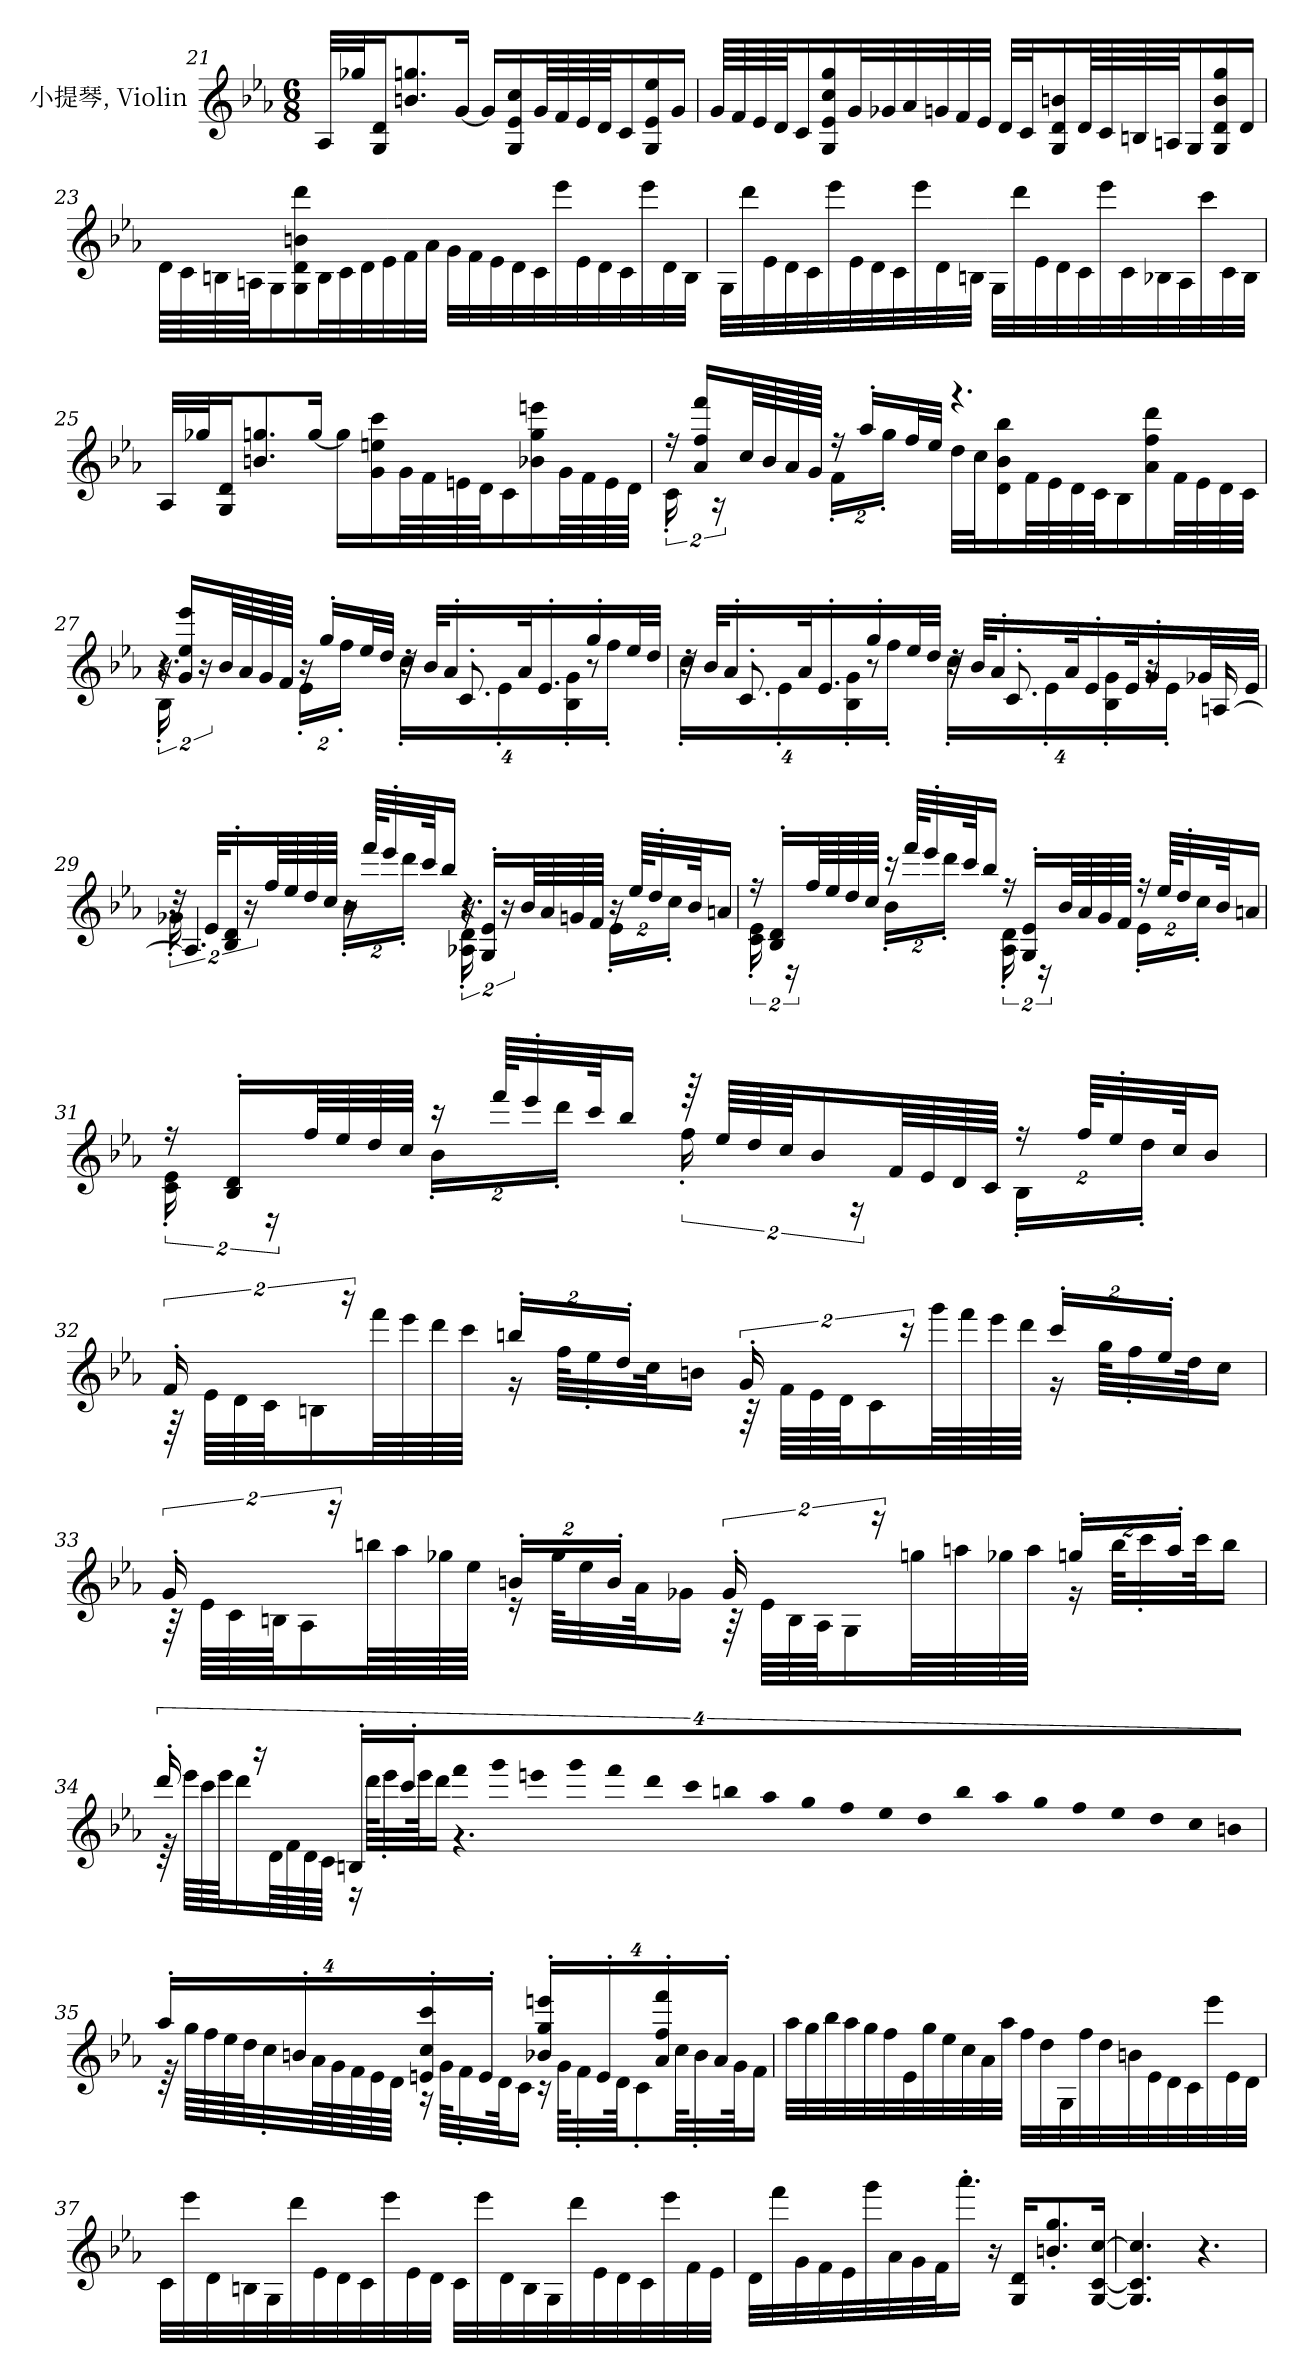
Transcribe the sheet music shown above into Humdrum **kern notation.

**kern
*part1
*staff1
*I"小提琴, Violin
*I'Vln.
*clefG2
*k[b-e-a-]
*M6/8
=21
32A-/LLL
32gg-X/J
16G/ 16d/J
8.bn/ 8.ggn/
[16g/Jk
16g/LL]
16G/ 16e-/ 16cc/
64g/LL
64f/
64e-/
64d/JJ
16c/
16G/ 16e-/ 16ee-/
16g/JJ
!!LO:LB:g=z
=22
64g/LLLL
64f/
64e-/
64d/JJ
16c/
16G/ 16e-/ 16cc/ 16gg/
32g/L
32g-X/
32a-/
32gn/
32f/
32e-/JJJ
32d/LLL
32c/J
16G/ 16d/ 16bn/
64d/LL
64c/
64Bn/
64An/JJ
16G/
16G/ 16d/ 16b/ 16gg/
16d/JJ
!!LO:LB:g=z
=23
64d\LLLL
64c\
64Bn\
64An\JJ
16G\
16G\ 16d\ 16bn\ 16ddd\
32B\L
32c\
32d\
32e-\
32f\
32a-\JJJ
32g\LLL
32f\
32e-\
32d\
32c\
32eee-\
32e-\
32d\
32c\
32eee-\
32d\
32B\JJJ
!!LO:PB:g=z
=24
32G\LLL
32ddd\
32e-\
32d\
32c\
32eee-\
32e-\
32d\
32c\
32eee-\
32d\
32Bn\JJJ
32G\LLL
32ddd\
32e-\
32d\
32c\
32eee-\
32c\
32B-X\
32A-\
32ccc\
32c\
32B-\JJJ
!!LO:LB:g=z
=25
32A-/LLL
32gg-X/J
16G/ 16d/J
8.bn/ 8.ggn/
[16gg/Jk
16gg\LL]
16g\ 16een\ 16ccc\
64g\LL
64f\
64en\
64d\JJ
16c\
16b-X\ 16gg\ 16eeen\
64g\LL
64f\
64e\
64d\JJJJ
=26
*^
16r	32%3c'\
16a-/ 16ff/ 16fff/LL	.
.	32%3r
64cc/LL	.
64b-/	.
64a-/	.
64g/JJJJ	.
16r	32%3f'\L
16aa-'/LL	.
.	32%3gg'\J
32ff/L	.
32ee-/JJJ	.
4.r	32dd\LLL
.	32cc\J
.	16d\ 16b-\ 16bb-\
.	64f\LL
.	64e-\
.	64d\
.	64c\JJ
.	16B-\
.	16a-\ 16ff\ 16ddd\
.	64f\LL
.	64e-\
.	64d\
.	64c\JJJJ
!!LO:LB:g=z	!!
=27	=27
*	*^
16r	32%3B-'\	4.r
16g/ 16ee-/ 16eee-/LL	.	.
.	32%3r	.
64b-/LL	.	.
64a-/	.	.
64g/	.	.
64f/JJJJ	.	.
16r	32%3e-'\L	.
16gg'/LL	.	.
.	32%3ff'\J	.
32ee-/L	.	.
32dd/JJJ	.	.
*	*Xbrackettup	*
32r	32%3cc'\L	16r
32b-/KLL	.	.
16a-'/	.	8.c'/
.	32%3e-'\	.
32a-/K	.	.
16.e-'/	.	.
.	32%3B-\' 32%3g\'	.
16gg'/	.	8r
.	32%3ff'\J	.
32ee-/L	.	.
32dd/JJJ	.	.
!!LO:LB:g=z	!!	!!
=28	=28	=28
32r	32%3cc'\L	16r
32b-/KLL	.	.
16a-'/	.	8.c'/
.	32%3e-'\	.
32a-/K	.	.
16.e-'/	.	.
.	32%3B-\' 32%3g\'	.
16gg'/	.	8r
.	32%3ff'\J	.
32ee-/L	.	.
32dd/JJJ	.	.
32r	32%3cc'\L	16r
32b-/KLL	.	.
16a-'/	.	8.c'/
.	32%3e-'\	.
32a-/K	.	.
16e-'/	.	.
.	32%3B-\' 32%3g\'	.
32e-/K	.	.
16g'/	.	16r
.	32%3e-'\J	.
32g-X/L	.	[16An/
32e-/JJJ	.	.
!!LO:LB:g=z	!!	!!
=29	=29	=29
*	*brackettup	*
32r	32%3g-X'\	4.A/]
32e-/KLL	.	.
16B-/' 16d/'	.	.
.	32%3r	.
64ff/LL	.	.
64ee-/	.	.
64dd/	.	.
64cc/JJJJ	.	.
16r	32%3b-'\L	.
64fff/KLLL	.	.
32eee-'/	.	.
.	32%3ddd'\J	.
64ccc/JK	.	.
16bb-/JJ	.	.
16r	32%3A-X\' 32%3d\'	4.r
16G/' 16e-/'LL	.	.
.	32%3r	.
64b-/LL	.	.
64a-/	.	.
64gn/	.	.
64f/JJJJ	.	.
16r	32%3e-'\L	.
64ee-/KLLL	.	.
32dd'/	.	.
.	32%3cc'\J	.
64b-/JK	.	.
16an/JJ	.	.
*	*v	*v
!!LO:LB:g=z
=30	=30
16r	32%3c\' 32%3e-\'
16B-/' 16d/'LL	.
.	32%3r
64ff/LL	.
64ee-/	.
64dd/	.
64cc/JJJJ	.
16r	32%3b-'\L
64fff/KLLL	.
32eee-'/	.
.	32%3ddd'\J
64ccc/JK	.
16bb-/JJ	.
16r	32%3A-\' 32%3d\'
16G/' 16e-/'LL	.
.	32%3r
64b-/LL	.
64a-/	.
64g/	.
64f/JJJJ	.
16r	32%3e-'\L
64ee-/KLLL	.
32dd'/	.
.	32%3cc'\J
64b-/JK	.
16an/JJ	.
!!LO:LB:g=z	!!
=31	=31
16r	32%3c\' 32%3e-\'
16B-/' 16d/'LL	.
.	32%3r
64ff/LL	.
64ee-/	.
64dd/	.
64cc/JJJJ	.
16r	32%3b-'\L
64fff/KLLL	.
32eee-'/	.
.	32%3ddd'\J
64ccc/JK	.
16bb-/JJ	.
64r	32%3ff'\
64ee-/LLLL	.
64dd/	.
64cc/JJ	.
16b-/	.
.	32%3r
64f/LL	.
64e-/	.
64d/	.
64c/JJJJ	.
16r	32%3B-'\L
64ff/KLLL	.
32ee-'/	.
.	32%3dd'\J
64cc/JK	.
16b-/JJ	.
!!LO:LB:g=z	!!
=32	=32
32%3f'/	64r
.	64e-\LLLL
.	64d\
.	64c\JJ
.	16Bn\
32%3r	.
.	64fff\LL
.	64eee-\
.	64ddd\
.	64ccc\JJJJ
32%3bbn'/L	16r
.	64ff\KLLL
.	32ee-'\
32%3dd'/J	.
.	64cc\JK
.	16bn\JJ
32%3g'/	64r
.	64f\LLLL
.	64e-\
.	64d\JJ
.	16c\
32%3r	.
.	64ggg\LL
.	64fff\
.	64eee-\
.	64ddd\JJJJ
32%3ccc'/L	16r
.	64gg\KLLL
.	32ff'\
32%3ee-'/J	.
.	64dd\JK
.	16cc\JJ
!!LO:LB:g=z	!!
=33	=33
32%3g'/	64r
.	64e-\LLLL
.	64c\
.	64Bn\JJ
.	16A-\
32%3r	.
.	64bbn\LL
.	64aa-\
.	64gg-X\
.	64ee-\JJJJ
32%3bn'/L	16r
.	64gg-\KLLL
.	32ee-'\
32%3b'/J	.
.	64a-\JK
.	16g-X\JJ
32%3g-'/	64r
.	64e-\LLLL
.	64B\
.	64A-\JJ
.	16G\
32%3r	.
.	64ggn\LL
.	64aan\
.	64gg-X\
.	64aa\JJJJ
32%3ggn'/L	16r
.	64bb\KLLL
.	32ccc'\
32%3aa'/J	.
.	64ccc\JK
.	16bb\JJ
!!LO:LB:g=z	!!
=34	=34
32%3ddd'/	64r
.	64eee-\LLLL
.	64ccc\
.	64eee-\JJ
.	16ddd\
32%3r	.
.	64d\LL
.	64f\
.	64d\
.	64c\JJJJ
32%3Bn'/L	16r
.	64ddd\KLLL
.	32eee-'\
32%3ccc'/	.
.	64eee-\JK
.	16ddd\JJ
64fff/LLL	4.r
64ggg/	.
64eeen/	.
64ggg/JJ	.
16fff/	.
64ddd/LL	.
64ccc/	.
64bbn/	.
64aa-/	.
64gg/	.
64ff/	.
64ee-/	.
64dd/	.
64bb/	.
64aa-/	.
64gg/	.
64ff/	.
64ee-/	.
64dd/	.
64cc/	.
64bn/JJJJ	.
!!LO:LB:g=z	!!
=35	=35
*Xbrackettup	*
32%3aa-'/L	64r
.	64gg\LLLL
.	64ff\
.	64ee-\
.	64dd\J
.	32cc'\
32%3bn'/	.
.	64a-\L
.	64g\
.	64f\
.	64e-\
.	64d\JJJJ
32%3en/' 32%3cc/' 32%3ccc/'	16r
.	64g\KLLL
.	32f'\
32%3e'/J	.
.	64d\JK
.	16c\JJ
32%3b-X/' 32%3gg/' 32%3eeen/'L	16r
.	64g\KLLL
.	32f'\
32%3e'/	.
.	64d\JJK
.	8c'\
32%3a-/' 32%3ff/' 32%3fff/'	.
.	64cc\KLL
.	32b-'\
32%3a-'/J	.
.	64g\JK
.	16f\JJ
*v	*v
!!LO:PB:g=z
=36
32aa-\LLL
32gg\
32bb-\
32aa-\
32gg\
32ff\
32e-\
32gg\
32ee-\
32cc\
32a-\
32aa-\JJJ
32ff\LLL
32dd\
32G\
32ff\
32dd\
32bn\
32e-\
32d\
32c\
32eee-\
32e-\
32d\JJJ
!!LO:LB:g=z
=37
32c\LLL
32eee-\
32d\
32Bn\
32G\
32ddd\
32e-\
32d\
32c\
32eee-\
32e-\
32d\JJJ
32c\LLL
32eee-\
32d\
32B\
32G\
32ddd\
32e-\
32d\
32c\
32eee-\
32f\
32e-\JJJ
=38
32d\LLL
32fff\
32g\
32f\
32e-\
32ggg\
32a-\
32g\
32f\J
16.aaa-'\JJ
16r
16G/ 16d/KL
8.bn/' 8.gg/'
[16G/ [16c/ [16cc/Jk
=39
4.G/] 4.c/] 4.cc/]
4.r
=
*-
